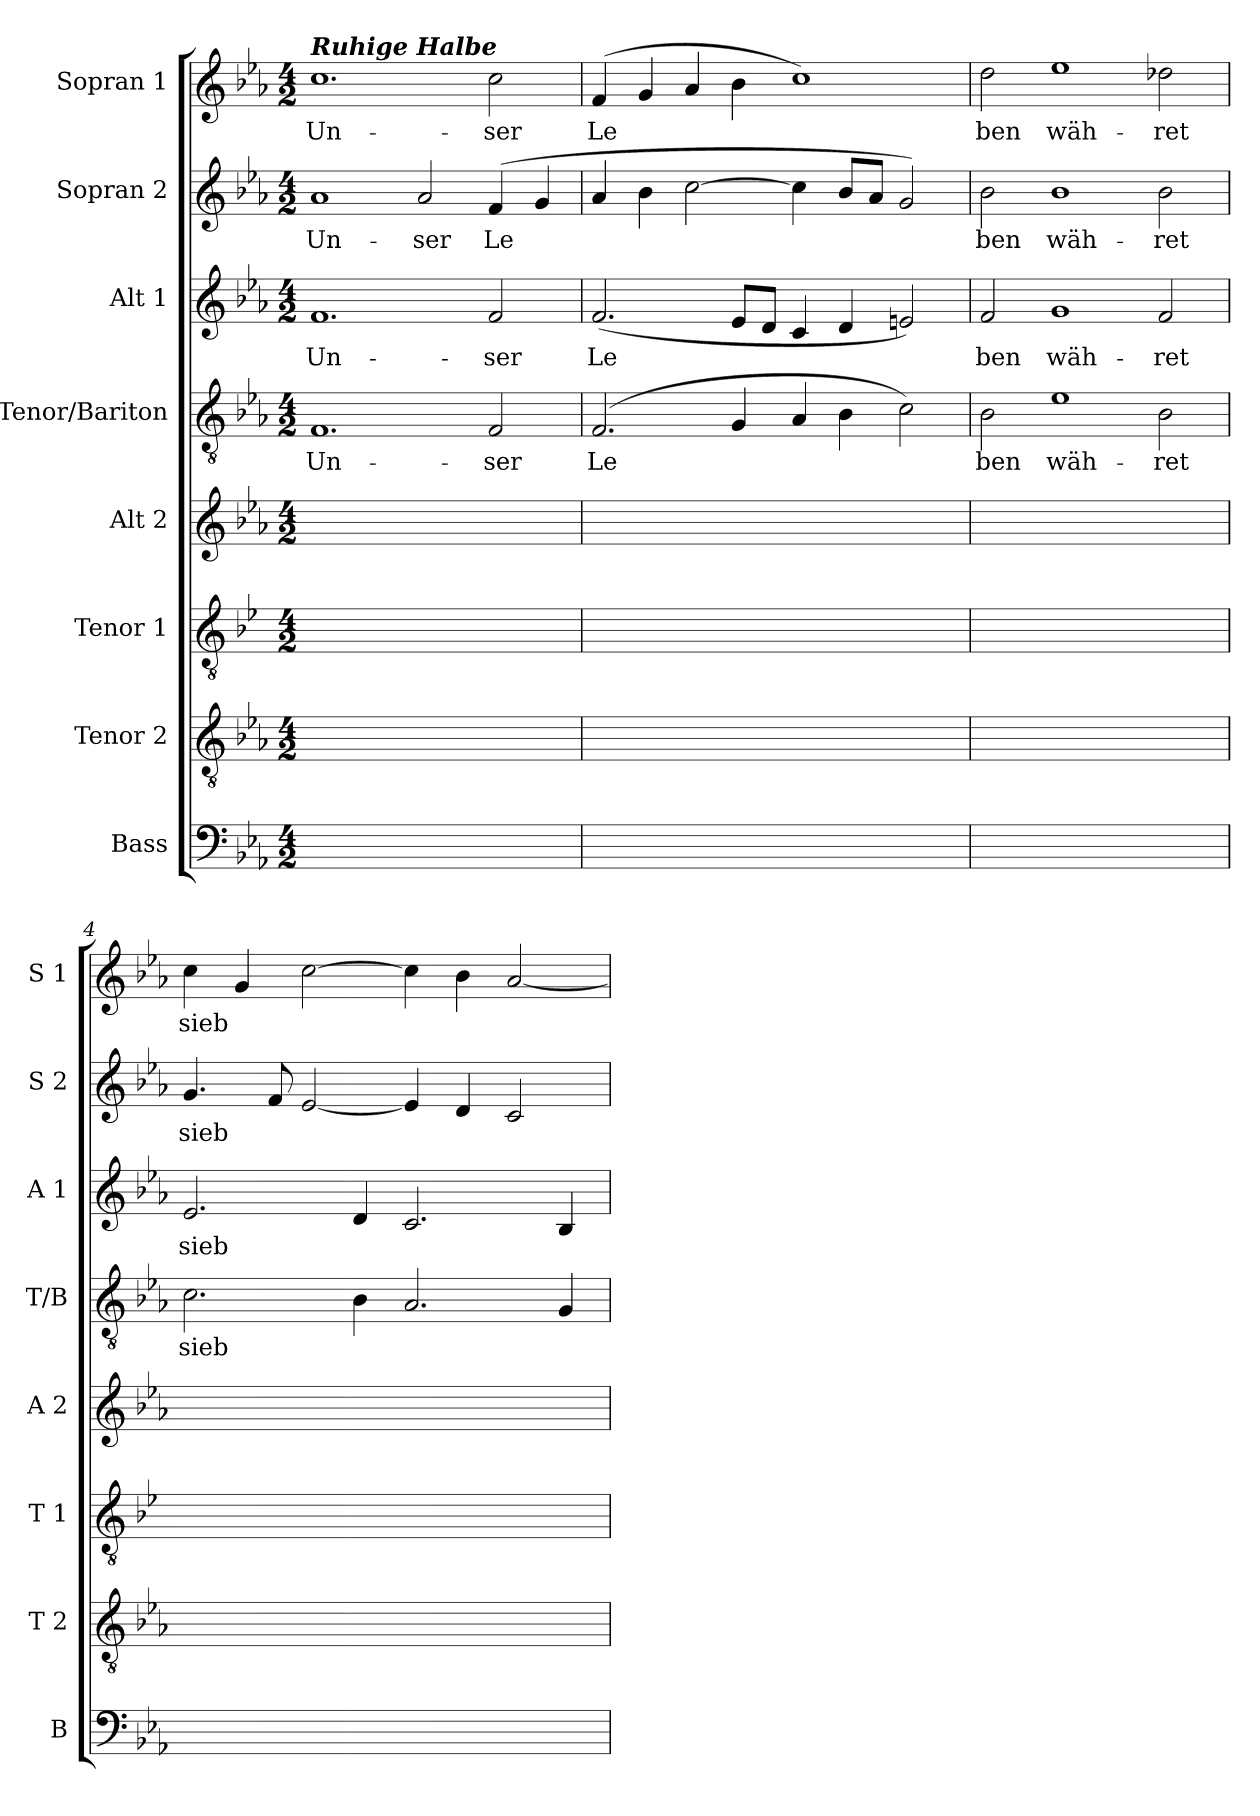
**kern	**kern	**kern	**kern	**kern	**text	**kern	**text	**kern	**text	**kern	**text
*part8	*part7	*part6	*part5	*part4	*part4	*part3	*part3	*part2	*part2	*part1	*part1
*staff8	*staff7	*staff6	*staff5	*staff4	*staff4	*staff3	*staff3	*staff2	*staff2	*staff1	*staff1
*I"Bass	*I"Tenor 2	*I"Tenor 1	*I"Alt 2	*I"Tenor/Bariton	*	*I"Alt 1	*	*I"Sopran 2	*	*I"Sopran 1	*
*I'B	*I'T 2	*I'T 1	*I'A 2	*I'T/B	*	*I'A 1	*	*I'S 2	*	*I'S 1	*
*clefF4	*clefGv2	*clefGv2	*clefG2	*clefGv2	*	*clefG2	*	*clefG2	*	*clefG2	*
*	*	*ITrd4c7	*	*	*	*	*	*	*	*	*
*k[b-e-a-]	*k[b-e-a-]	*k[b-e-a-]	*k[b-e-a-]	*k[b-e-a-]	*	*k[b-e-a-]	*	*k[b-e-a-]	*	*k[b-e-a-]	*
*M4/2	*M4/2	*M4/2	*M4/2	*M4/2	*	*M4/2	*	*M4/2	*	*M4/2	*
=1	=1	=1	=1	=1	=1	=1	=1	=1	=1	=1	=1
!	!	!	!	!	!	!	!	!	!	!LO:TX:a:Bi:t=Ruhige Halbe	!
!	!	!	!	!	!LO:LY:b	!	!LO:LY:b	!	!LO:LY:b	!	!LO:LY:b
0ryy	0ryy	0ryy	0ryy	1.F	Un-	1.f	Un-	1a-	Un-	1.cc	Un-
!	!	!	!	!	!	!	!	!	!LO:LY:b	!	!
.	.	.	.	.	.	.	.	2a-/	ser	.	.
!	!	!	!	!	!LO:LY:b	!	!LO:LY:b	!	!LO:LY:b	!	!LO:LY:b
.	.	.	.	2F/	ser	2f/	ser	(4f/	Le	2cc\	ser
.	.	.	.	.	.	.	.	4g/	.	.	.
=2	=2	=2	=2	=2	=2	=2	=2	=2	=2	=2	=2
!	!	!	!	!	!LO:LY:b	!	!LO:LY:b	!	!	!	!LO:LY:b
0ryy	0ryy	0ryy	0ryy	(2.F/	Le	(2.f/	Le	4a-/	.	(4f/	Le
.	.	.	.	.	.	.	.	4b-\	.	4g/	.
.	.	.	.	.	.	.	.	[2cc\	.	4a-/	.
.	.	.	.	4G/	.	8e-/L	.	.	.	4b-\	.
.	.	.	.	.	.	8d/J	.	.	.	.	.
.	.	.	.	4A-/	.	4c/	.	4cc\]	.	1cc)	.
.	.	.	.	4B-\	.	4d/	.	8b-/L	.	.	.
.	.	.	.	.	.	.	.	8a-/J	.	.	.
.	.	.	.	2c\)	.	2en/)	.	2g/)	.	.	.
=3	=3	=3	=3	=3	=3	=3	=3	=3	=3	=3	=3
!	!	!	!	!	!LO:LY:b	!	!LO:LY:b	!	!LO:LY:b	!	!LO:LY:b
0ryy	0ryy	0ryy	0ryy	2B-\	ben	2f/	ben	2b-\	ben	2dd\	ben
!	!	!	!	!	!LO:LY:b	!	!LO:LY:b	!	!LO:LY:b	!	!LO:LY:b
.	.	.	.	1e-	wäh-	1g	wäh-	1b-	wäh-	1ee-	wäh-
!	!	!	!	!	!LO:LY:b	!	!LO:LY:b	!	!LO:LY:b	!	!LO:LY:b
.	.	.	.	2B-\	ret	2f/	ret	2b-\	ret	2dd-X\	ret
!!LO:LB:g=z
=4	=4	=4	=4	=4	=4	=4	=4	=4	=4	=4	=4
!	!	!	!	!	!LO:LY:b	!	!LO:LY:b	!	!LO:LY:b	!	!LO:LY:b
0ryy	0ryy	0ryy	0ryy	2.c\	sieb	2.e-/	sieb	4.g/	sieb	4cc\	sieb
.	.	.	.	.	.	.	.	.	.	4g/	.
.	.	.	.	.	.	.	.	8f/	.	.	.
.	.	.	.	.	.	.	.	[2e-/	.	[2cc\	.
.	.	.	.	4B-\	.	4d/	.	.	.	.	.
.	.	.	.	2.A-/	.	2.c/	.	4e-/]	.	4cc\]	.
.	.	.	.	.	.	.	.	4d/	.	4b-\	.
.	.	.	.	.	.	.	.	2c/	.	[2a-/	.
.	.	.	.	4G/	.	4B-/	.	.	.	.	.
=	=	=	=	=	=	=	=	=	=	=	=
*-	*-	*-	*-	*-	*-	*-	*-	*-	*-	*-	*-
